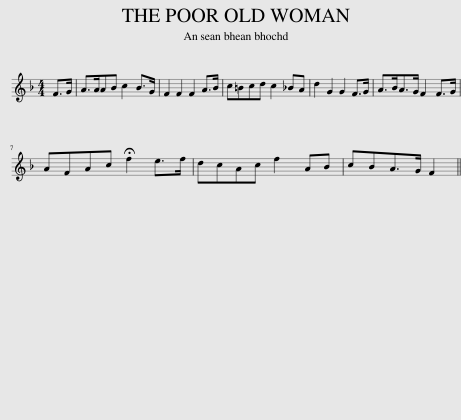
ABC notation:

X:1
L:1/8
M:4/4
I:linebreak $
K:F
V:1 treble
V:1
 F>G | A>AAB c2 B>G | F2 F2 F2 A>B | c=Bcd c2 _BA | d2 G2 G2 F>G | %5
 A>BA>G F2 F>G |$ AFAc !fermata!f2 e>f | dcAc f2 AB | cBA>G F2 || %9
